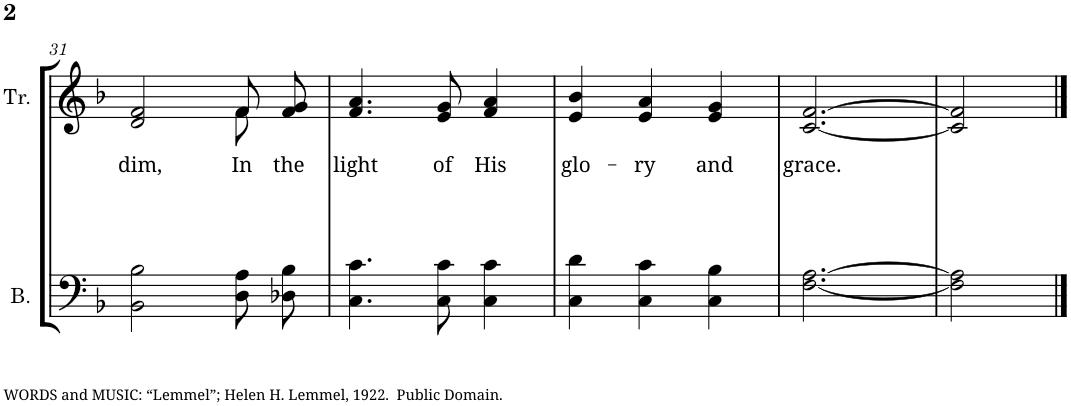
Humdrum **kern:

**kern	**kern	**text
*part2	*part1	*part1
*staff2	*staff1	*staff1
*I"Bass	*I"Treble	*
*I'B.	*I'Tr.	*
!!LO:PB:g=z
*clefF4	*clefG2	*
*k[b-]	*k[b-]	*
*F:	*F:	*
*M3/4	*M3/4	*
=31	=31	=31
!	!	!LO:LY:b
*	*^	*
2BB-\ 2B-\	2d/ 2f/	2ryy	dim,
!	!	!	!LO:LY:b
8D\ 8A\L	8f/L	8f\	In
!	!	!	!LO:LY:b
8D-X\ 8B-\J	8f/ 8g/J	8ryy	the
=32	=32	=32	=32
!	!	!	!LO:LY:b
*	*v	*v	*
4.C\ 4.c\	4.f/ 4.a/	light
!	!	!LO:LY:b
8C\ 8c\	8e/ 8g/	of
!	!	!LO:LY:b
4C\ 4c\	4f/ 4a/	His
=33	=33	=33
!	!	!LO:LY:b
4C\ 4d\	4e/ 4b-/	glo-
!	!	!LO:LY:b
4C\ 4c\	4e/ 4a/	-ry
!	!	!LO:LY:b
4C\ 4B-\	4e/ 4g/	and
=34	=34	=34
!	!	!LO:LY:b
[2.F\ [2.A\	[2.c/ [2.f/	grace.
=35	=35	=35
2F\] 2A\]	2c/] 2f/]	.
==	==	==
*-	*-	*-
